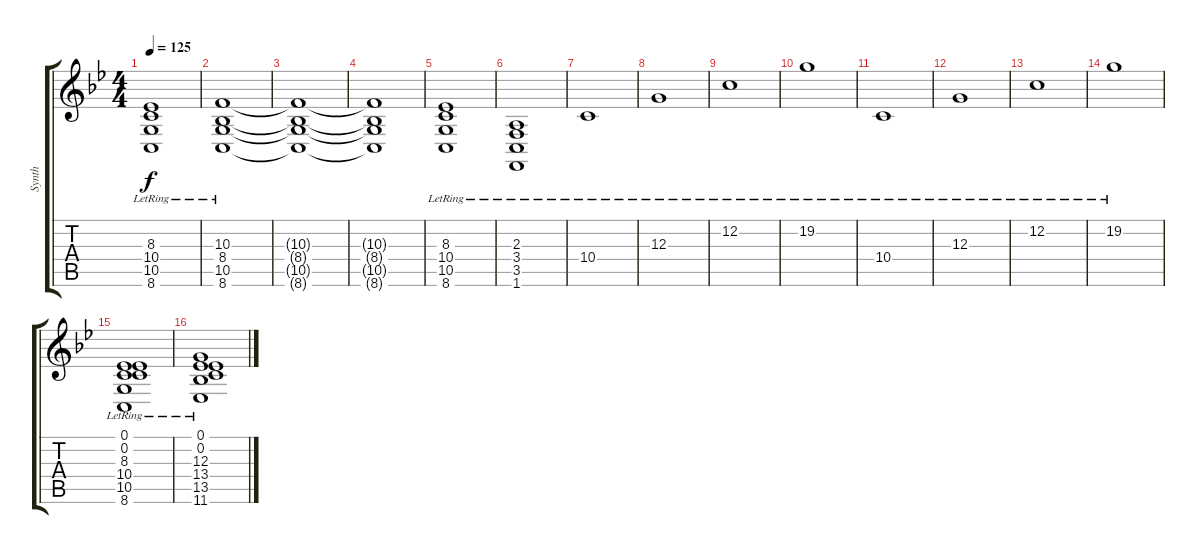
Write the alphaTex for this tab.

\track ("Synth" "Synth") {instrument fx6goblins}
\staff {score tabs}
\tuning (Eb4 C4 G3 D3 A2 E2) {hide}
\ts (4 4)
\tempo 125
\clef g2
\ks bb
(8.3{lr} 10.4{lr} 10.5{lr} 8.6{lr}).1{dy f} |
(10.3{lr} 8.4{lr} 10.5{lr} 8.6{lr}).1 |
(10.3{t} 8.4{t} 10.5{t} 8.6{t}).1 |
(10.3{t} 8.4{t} 10.5{t} 8.6{t}).1 |
(8.3{lr} 10.4{lr} 10.5{lr} 8.6{lr}).1 |
(2.3{lr} 3.4{lr} 3.5{lr} 1.6{lr}).1 |
10.4{lr}.1 |
12.3{lr}.1 |
12.2{lr}.1 |
19.2{lr}.1 |
10.4{lr}.1 |
12.3{lr}.1 |
12.2{lr}.1 |
19.2{lr}.1 |
(0.1{lr} 0.2{lr} 8.3{lr} 10.4{lr} 10.5{lr} 8.6{lr}).1 |
(0.1{lr} 0.2{lr} 12.3{lr} 13.4{lr} 13.5{lr} 11.6{lr}).1
